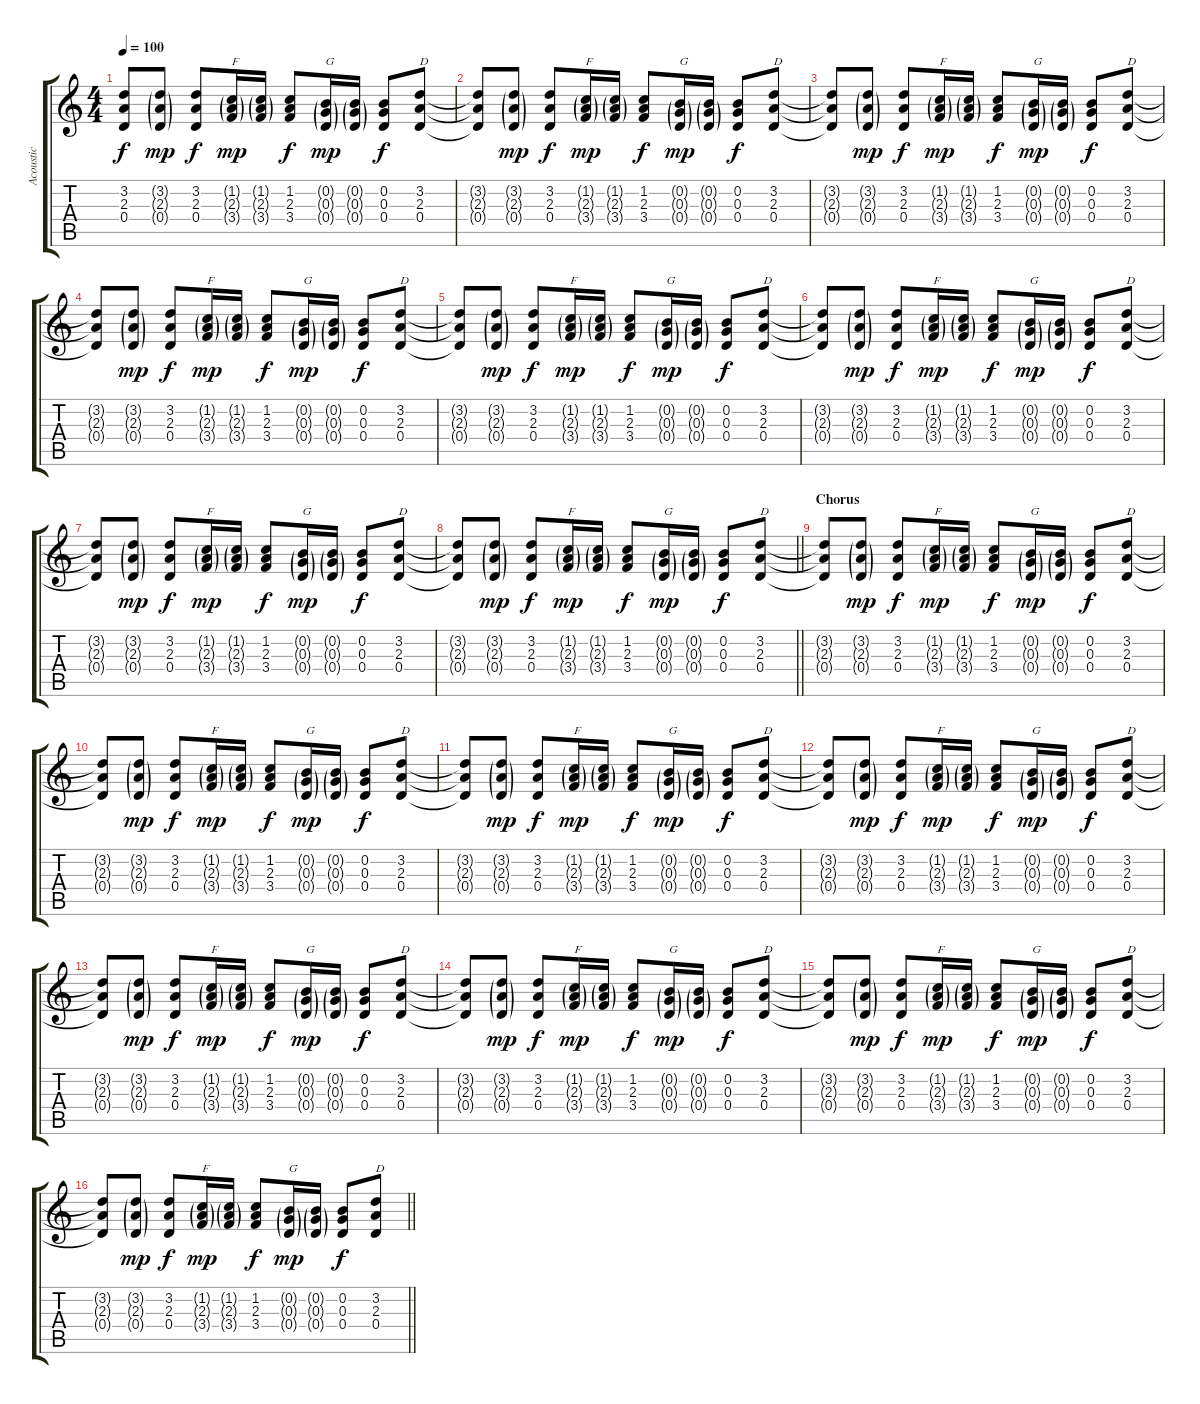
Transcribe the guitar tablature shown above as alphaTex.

\track ("Acoustic" "Acoustic") {instrument acousticguitarsteel}
\staff {score tabs}
\tuning (E4 B3 G3 D3 A2 E2) {hide}
\ts (4 4)
\tempo 100
\clef g2
\ks c
(3.2{t} 2.3{t} 0.4{t}).8{dy f} (3.2{g} 2.3{g} 0.4{g}).8{dy mp} (3.2 2.3 0.4).8{dy f} (1.2{g} 2.3{g} 3.4{g}).16{txt "F" dy mp} (1.2{g} 2.3{g} 3.4{g}).16 (1.2 2.3 3.4).8{dy f} (0.2{g} 0.3{g} 0.4{g}).16{txt "G" dy mp} (0.2{g} 0.3{g} 0.4{g}).16 (0.2 0.3 0.4).8{dy f} (3.2 2.3 0.4).8{txt "D"} |
(3.2{t} 2.3{t} 0.4{t}).8 (3.2{g} 2.3{g} 0.4{g}).8{dy mp} (3.2 2.3 0.4).8{dy f} (1.2{g} 2.3{g} 3.4{g}).16{txt "F" dy mp} (1.2{g} 2.3{g} 3.4{g}).16 (1.2 2.3 3.4).8{dy f} (0.2{g} 0.3{g} 0.4{g}).16{txt "G" dy mp} (0.2{g} 0.3{g} 0.4{g}).16 (0.2 0.3 0.4).8{dy f} (3.2 2.3 0.4).8{txt "D"} |
(3.2{t} 2.3{t} 0.4{t}).8 (3.2{g} 2.3{g} 0.4{g}).8{dy mp} (3.2 2.3 0.4).8{dy f} (1.2{g} 2.3{g} 3.4{g}).16{txt "F" dy mp} (1.2{g} 2.3{g} 3.4{g}).16 (1.2 2.3 3.4).8{dy f} (0.2{g} 0.3{g} 0.4{g}).16{txt "G" dy mp} (0.2{g} 0.3{g} 0.4{g}).16 (0.2 0.3 0.4).8{dy f} (3.2 2.3 0.4).8{txt "D"} |
(3.2{t} 2.3{t} 0.4{t}).8 (3.2{g} 2.3{g} 0.4{g}).8{dy mp} (3.2 2.3 0.4).8{dy f} (1.2{g} 2.3{g} 3.4{g}).16{txt "F" dy mp} (1.2{g} 2.3{g} 3.4{g}).16 (1.2 2.3 3.4).8{dy f} (0.2{g} 0.3{g} 0.4{g}).16{txt "G" dy mp} (0.2{g} 0.3{g} 0.4{g}).16 (0.2 0.3 0.4).8{dy f} (3.2 2.3 0.4).8{txt "D"} |
(3.2{t} 2.3{t} 0.4{t}).8 (3.2{g} 2.3{g} 0.4{g}).8{dy mp} (3.2 2.3 0.4).8{dy f} (1.2{g} 2.3{g} 3.4{g}).16{txt "F" dy mp} (1.2{g} 2.3{g} 3.4{g}).16 (1.2 2.3 3.4).8{dy f} (0.2{g} 0.3{g} 0.4{g}).16{txt "G" dy mp} (0.2{g} 0.3{g} 0.4{g}).16 (0.2 0.3 0.4).8{dy f} (3.2 2.3 0.4).8{txt "D"} |
(3.2{t} 2.3{t} 0.4{t}).8 (3.2{g} 2.3{g} 0.4{g}).8{dy mp} (3.2 2.3 0.4).8{dy f} (1.2{g} 2.3{g} 3.4{g}).16{txt "F" dy mp} (1.2{g} 2.3{g} 3.4{g}).16 (1.2 2.3 3.4).8{dy f} (0.2{g} 0.3{g} 0.4{g}).16{txt "G" dy mp} (0.2{g} 0.3{g} 0.4{g}).16 (0.2 0.3 0.4).8{dy f} (3.2 2.3 0.4).8{txt "D"} |
(3.2{t} 2.3{t} 0.4{t}).8 (3.2{g} 2.3{g} 0.4{g}).8{dy mp} (3.2 2.3 0.4).8{dy f} (1.2{g} 2.3{g} 3.4{g}).16{txt "F" dy mp} (1.2{g} 2.3{g} 3.4{g}).16 (1.2 2.3 3.4).8{dy f} (0.2{g} 0.3{g} 0.4{g}).16{txt "G" dy mp} (0.2{g} 0.3{g} 0.4{g}).16 (0.2 0.3 0.4).8{dy f} (3.2 2.3 0.4).8{txt "D"} |
\barLineRight lightlight
(3.2{t} 2.3{t} 0.4{t}).8 (3.2{g} 2.3{g} 0.4{g}).8{dy mp} (3.2 2.3 0.4).8{dy f} (1.2{g} 2.3{g} 3.4{g}).16{txt "F" dy mp} (1.2{g} 2.3{g} 3.4{g}).16 (1.2 2.3 3.4).8{dy f} (0.2{g} 0.3{g} 0.4{g}).16{txt "G" dy mp} (0.2{g} 0.3{g} 0.4{g}).16 (0.2 0.3 0.4).8{dy f} (3.2 2.3 0.4).8{txt "D"} |
\section ("" "Chorus")
(3.2{t} 2.3{t} 0.4{t}).8 (3.2{g} 2.3{g} 0.4{g}).8{dy mp} (3.2 2.3 0.4).8{dy f} (1.2{g} 2.3{g} 3.4{g}).16{txt "F" dy mp} (1.2{g} 2.3{g} 3.4{g}).16 (1.2 2.3 3.4).8{dy f} (0.2{g} 0.3{g} 0.4{g}).16{txt "G" dy mp} (0.2{g} 0.3{g} 0.4{g}).16 (0.2 0.3 0.4).8{dy f} (3.2 2.3 0.4).8{txt "D"} |
(3.2{t} 2.3{t} 0.4{t}).8 (3.2{g} 2.3{g} 0.4{g}).8{dy mp} (3.2 2.3 0.4).8{dy f} (1.2{g} 2.3{g} 3.4{g}).16{txt "F" dy mp} (1.2{g} 2.3{g} 3.4{g}).16 (1.2 2.3 3.4).8{dy f} (0.2{g} 0.3{g} 0.4{g}).16{txt "G" dy mp} (0.2{g} 0.3{g} 0.4{g}).16 (0.2 0.3 0.4).8{dy f} (3.2 2.3 0.4).8{txt "D"} |
(3.2{t} 2.3{t} 0.4{t}).8 (3.2{g} 2.3{g} 0.4{g}).8{dy mp} (3.2 2.3 0.4).8{dy f} (1.2{g} 2.3{g} 3.4{g}).16{txt "F" dy mp} (1.2{g} 2.3{g} 3.4{g}).16 (1.2 2.3 3.4).8{dy f} (0.2{g} 0.3{g} 0.4{g}).16{txt "G" dy mp} (0.2{g} 0.3{g} 0.4{g}).16 (0.2 0.3 0.4).8{dy f} (3.2 2.3 0.4).8{txt "D"} |
(3.2{t} 2.3{t} 0.4{t}).8 (3.2{g} 2.3{g} 0.4{g}).8{dy mp} (3.2 2.3 0.4).8{dy f} (1.2{g} 2.3{g} 3.4{g}).16{txt "F" dy mp} (1.2{g} 2.3{g} 3.4{g}).16 (1.2 2.3 3.4).8{dy f} (0.2{g} 0.3{g} 0.4{g}).16{txt "G" dy mp} (0.2{g} 0.3{g} 0.4{g}).16 (0.2 0.3 0.4).8{dy f} (3.2 2.3 0.4).8{txt "D"} |
(3.2{t} 2.3{t} 0.4{t}).8 (3.2{g} 2.3{g} 0.4{g}).8{dy mp} (3.2 2.3 0.4).8{dy f} (1.2{g} 2.3{g} 3.4{g}).16{txt "F" dy mp} (1.2{g} 2.3{g} 3.4{g}).16 (1.2 2.3 3.4).8{dy f} (0.2{g} 0.3{g} 0.4{g}).16{txt "G" dy mp} (0.2{g} 0.3{g} 0.4{g}).16 (0.2 0.3 0.4).8{dy f} (3.2 2.3 0.4).8{txt "D"} |
(3.2{t} 2.3{t} 0.4{t}).8 (3.2{g} 2.3{g} 0.4{g}).8{dy mp} (3.2 2.3 0.4).8{dy f} (1.2{g} 2.3{g} 3.4{g}).16{txt "F" dy mp} (1.2{g} 2.3{g} 3.4{g}).16 (1.2 2.3 3.4).8{dy f} (0.2{g} 0.3{g} 0.4{g}).16{txt "G" dy mp} (0.2{g} 0.3{g} 0.4{g}).16 (0.2 0.3 0.4).8{dy f} (3.2 2.3 0.4).8{txt "D"} |
(3.2{t} 2.3{t} 0.4{t}).8 (3.2{g} 2.3{g} 0.4{g}).8{dy mp} (3.2 2.3 0.4).8{dy f} (1.2{g} 2.3{g} 3.4{g}).16{txt "F" dy mp} (1.2{g} 2.3{g} 3.4{g}).16 (1.2 2.3 3.4).8{dy f} (0.2{g} 0.3{g} 0.4{g}).16{txt "G" dy mp} (0.2{g} 0.3{g} 0.4{g}).16 (0.2 0.3 0.4).8{dy f} (3.2 2.3 0.4).8{txt "D"} |
\barLineRight lightlight
(3.2{t} 2.3{t} 0.4{t}).8 (3.2{g} 2.3{g} 0.4{g}).8{dy mp} (3.2 2.3 0.4).8{dy f} (1.2{g} 2.3{g} 3.4{g}).16{txt "F" dy mp} (1.2{g} 2.3{g} 3.4{g}).16 (1.2 2.3 3.4).8{dy f} (0.2{g} 0.3{g} 0.4{g}).16{txt "G" dy mp} (0.2{g} 0.3{g} 0.4{g}).16 (0.2 0.3 0.4).8{dy f} (3.2 2.3 0.4).8{txt "D"}
